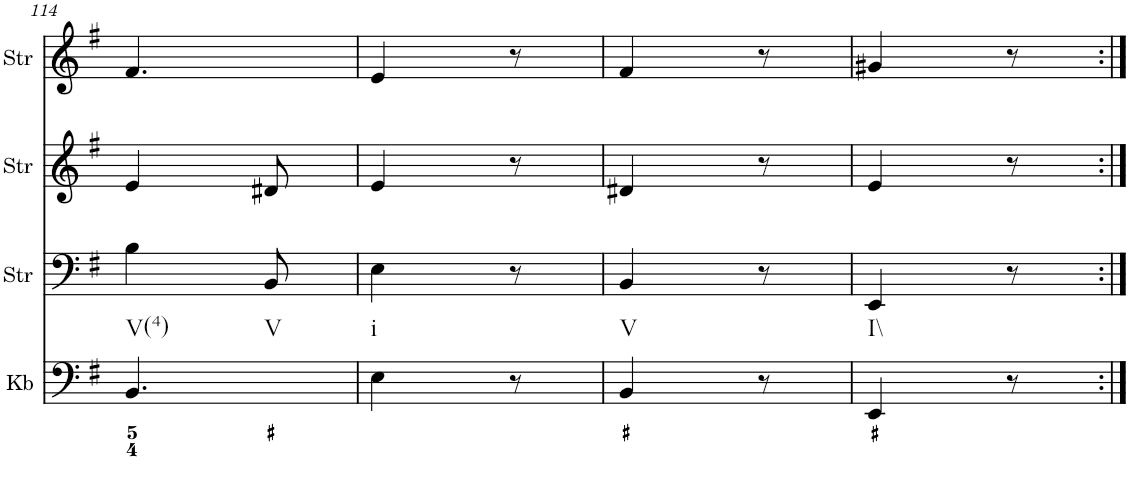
**kern	**kern	**kern	**kern
*part4	*part3	*part2	*part1
*staff4	*staff3	*staff2	*staff1
*I"Keyboard	*I"StringInstrument	*I"StringInstrument	*I"StringInstrument
*I'Kb	*I'Str	*I'Str	*I'Str
!!LO:PB:g=z
*clefF4	*clefF4	*clefG2	*clefG2
*k[f#]	*k[f#]	*k[f#]	*k[f#]
*M3/8	*M3/8	*M3/8	*M3/8
=114	=114	=114	=114
!LO:TX:b:t=V(4)	!	!	!
!LO:TX:b:t=V	!	!	!
4.BB/	4B\	4e/	4.f#/
.	8BB/	8d#X/	.
=115	=115	=115	=115
!LO:TX:b:t=i	!	!	!
4E\	4E\	4e/	4e/
8r	8r	8r	8r
=116	=116	=116	=116
!LO:TX:b:t=V	!	!	!
4BB/	4BB/	4d#X/	4f#/
8r	8r	8r	8r
=117	=117	=117	=117
!LO:TX:b:t=I\\	!	!	!
4EE/	4EE/	4e/	4g#X/
8r	8r	8r	8r
=:|!	=:|!	=:|!	=:|!
*-	*-	*-	*-
